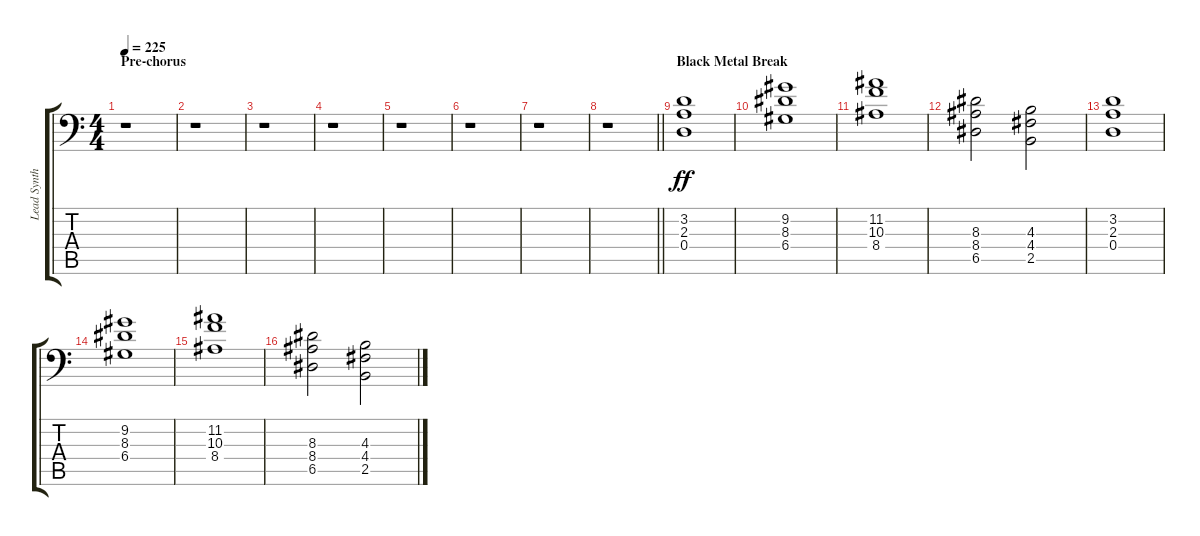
\track ("Lead Synth" "Lead Synth") {instrument lead2sawtooth}
\staff {score tabs}
\tuning (B8 B3 G3 D3 A2 C-1) {hide}
\ts (4 4)
\section ("" "Pre-chorus")
\tempo 225
\clef f4
\ks c
r.1{dy f} |
r.1 |
r.1 |
r.1 |
r.1 |
r.1 |
r.1 |
\barLineRight lightlight
r.1 |
\section ("" "Black Metal Break")
(3.2 2.3 0.4).1{dy ff} |
(9.2 8.3 6.4).1 |
(11.2 10.3 8.4).1 |
(8.3 8.4 6.5).2 (4.3 4.4 2.5).2 |
(3.2 2.3 0.4).1 |
(9.2 8.3 6.4).1 |
(11.2 10.3 8.4).1 |
(8.3 8.4 6.5).2 (4.3 4.4 2.5).2
